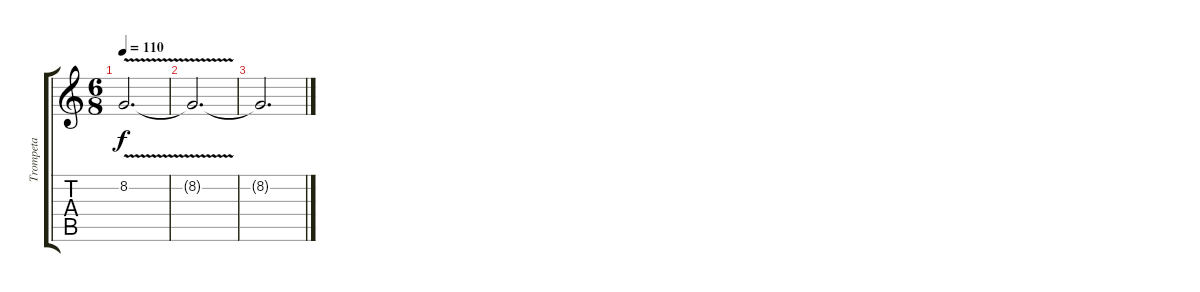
\track ("Trompeta" "Trompeta") {instrument trumpet}
\staff {score tabs}
\tuning (E4 B3 G3 D3 A2 E2) {hide}
\ts (6 8)
\tempo 110
\clef g2
\ks c
8.2{v}.2{d dy f} |
8.2{t}.2{d} |
8.2{t}.2{d}
